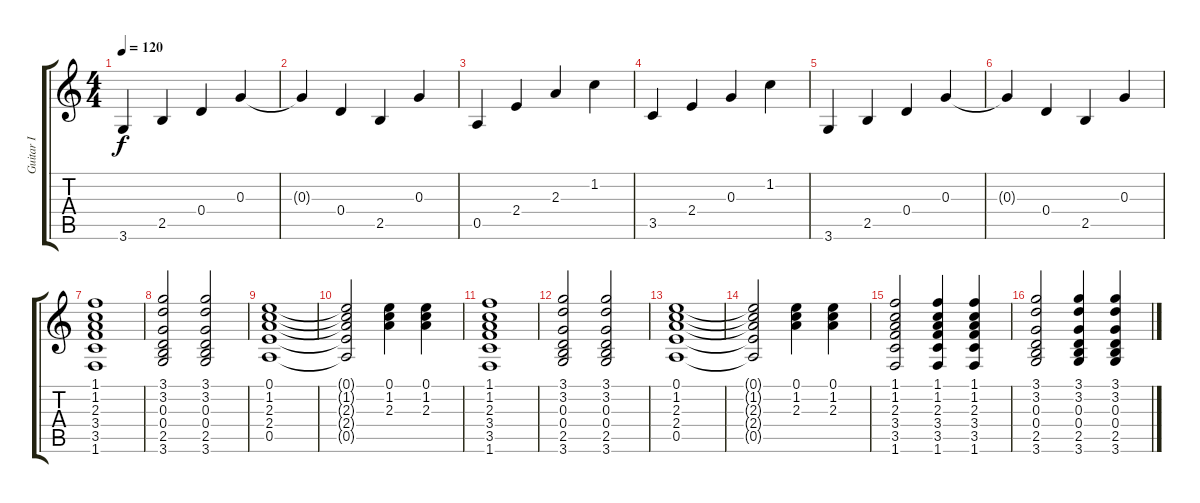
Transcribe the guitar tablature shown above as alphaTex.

\track ("Guitar I" "Guitar I") {instrument acousticguitarnylon}
\staff {score tabs}
\tuning (E4 B3 G3 D3 A2 E2) {hide}
\ts (4 4)
\tempo 120
\clef g2
\ks c
3.6.4{dy f} 2.5.4 0.4.4 0.3.4 |
0.3{t}.4 0.4.4 2.5.4 0.3.4 |
0.5.4 2.4.4 2.3.4 1.2.4 |
3.5.4 2.4.4 0.3.4 1.2.4 |
3.6.4 2.5.4 0.4.4 0.3.4 |
0.3{t}.4 0.4.4 2.5.4 0.3.4 |
(1.1 1.2 2.3 3.4 3.5 1.6).1 |
(3.1 3.2 0.3 0.4 2.5 3.6).2 (3.1 3.2 0.3 0.4 2.5 3.6).2 |
(0.1 1.2 2.3 2.4 0.5).1 |
(0.1{t} 1.2{t} 2.3{t} 2.4{t} 0.5{t}).2 (0.1 1.2 2.3).4 (0.1 1.2 2.3).4 |
(1.1 1.2 2.3 3.4 3.5 1.6).1 |
(3.1 3.2 0.3 0.4 2.5 3.6).2 (3.1 3.2 0.3 0.4 2.5 3.6).2 |
(0.1 1.2 2.3 2.4 0.5).1 |
(0.1{t} 1.2{t} 2.3{t} 2.4{t} 0.5{t}).2 (0.1 1.2 2.3).4 (0.1 1.2 2.3).4 |
(1.1 1.2 2.3 3.4 3.5 1.6).2 (1.1 1.2 2.3 3.4 3.5 1.6).4 (1.1 1.2 2.3 3.4 3.5 1.6).4 |
(3.1 3.2 0.3 0.4 2.5 3.6).2 (3.1 3.2 0.3 0.4 2.5 3.6).4 (3.1 3.2 0.3 0.4 2.5 3.6).4
